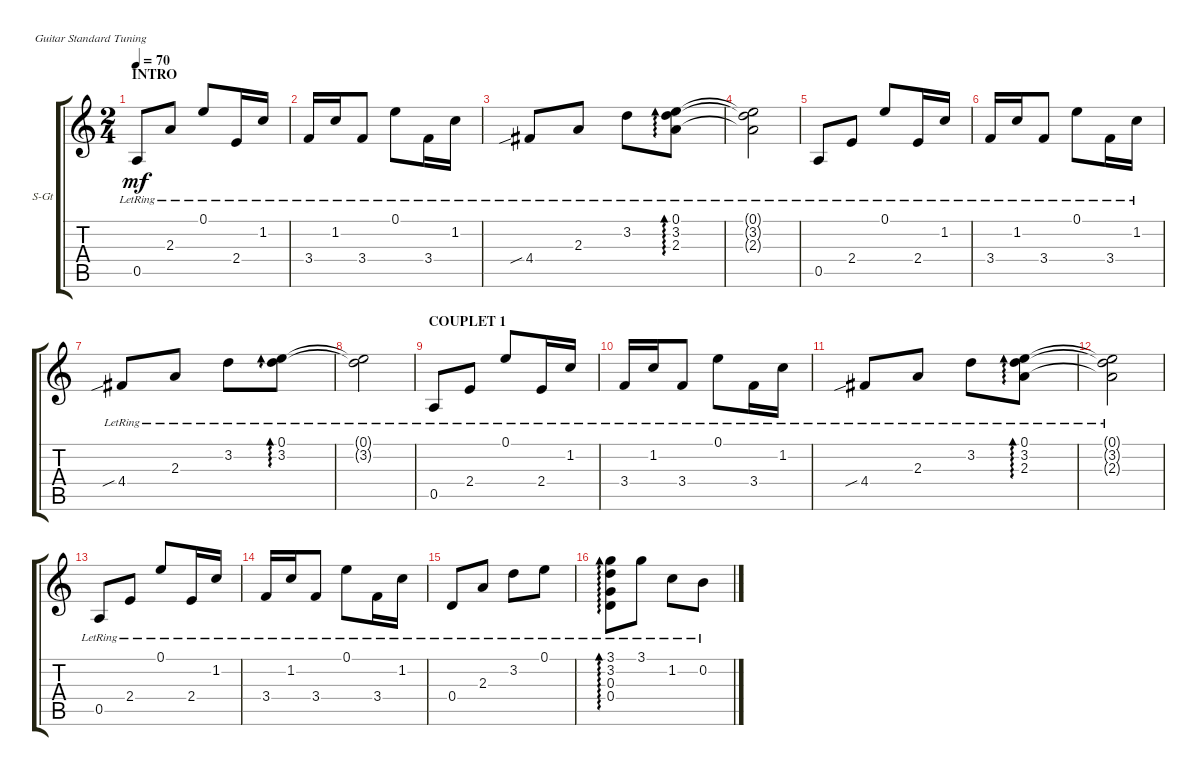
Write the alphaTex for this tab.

\defaultSystemsLayout 4
\bracketExtendMode groupsimilarinstruments
\firstSystemTrackNameOrientation horizontal
\otherSystemsTrackNameOrientation horizontal
\track ("Steel Guitar" "S-Gt") {instrument acousticguitarsteel}
\staff {score tabs}
\tuning (E4 B3 G3 D3 A2 E2)
\ts (2 4)
\section ("" "INTRO")
\tempo 70
\clef g2
\ks aminor
0.5{lr}.8{dy mf instrument acousticguitarsteel} 2.3{lr}.8 0.1{lr}.8 2.4{lr}.16 1.2{lr}.16 |
3.4{lr}.16 1.2{lr}.16 3.4{lr}.8 0.1{lr}.8 3.4{lr}.16 1.2{lr}.16 |
4.4{sib lr}.8 2.3{lr}.8 3.2{lr}.8 (0.1{lr} 3.2{lr} 2.3{lr}).8{ad 0} |
(0.1{lr t} 3.2{lr t} 2.3{lr t}).2 |
0.5{lr}.8 2.4{lr}.8 0.1{lr}.8 2.4{lr}.16 1.2{lr}.16 |
3.4{lr}.16 1.2{lr}.16 3.4{lr}.8 0.1{lr}.8 3.4{lr}.16 1.2{lr}.16 |
4.4{sib lr}.8 2.3{lr}.8 3.2{lr}.8 (0.1{lr} 3.2{lr}).8{ad 0} |
(0.1{lr t} 3.2{lr t}).2 |
\section ("" "COUPLET 1")
0.5{lr}.8 2.4{lr}.8 0.1{lr}.8 2.4{lr}.16 1.2{lr}.16 |
3.4{lr}.16 1.2{lr}.16 3.4{lr}.8 0.1{lr}.8 3.4{lr}.16 1.2{lr}.16 |
4.4{sib lr}.8 2.3{lr}.8 3.2{lr}.8 (0.1{lr} 3.2{lr} 2.3).8{ad 0} |
(0.1{lr t} 3.2{lr t} 2.3{t}).2 |
0.5{lr}.8 2.4{lr}.8 0.1{lr}.8 2.4{lr}.16 1.2{lr}.16 |
3.4{lr}.16 1.2{lr}.16 3.4{lr}.8 0.1{lr}.8 3.4{lr}.16 1.2{lr}.16 |
0.4{lr}.8 2.3{lr}.8 3.2{lr}.8 0.1{lr}.8 |
(0.4{lr} 0.3{lr} 3.2{lr} 3.1{lr}).8{ad 0} 3.1{lr}.8 1.2{lr}.8 0.2{lr}.8
